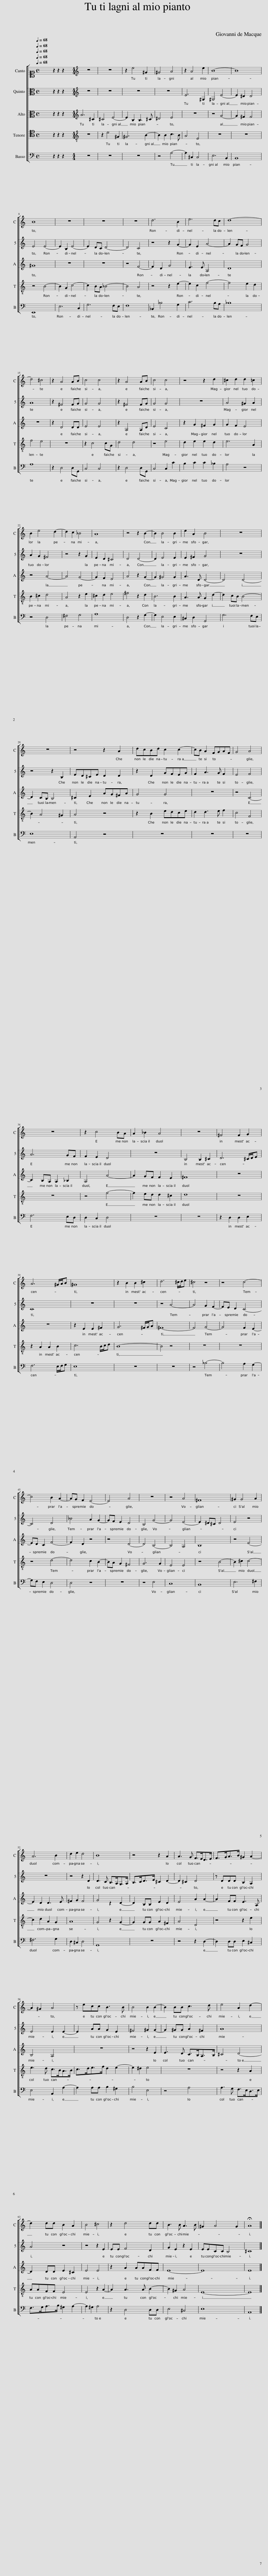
X:1
%%score [ 1 [ 2 3 ] 4 5 ]
L:1/8
Q:1/4=68
M:4/4
I:linebreak $
K:C
V:1 alto1
V:2 alto
V:3 alto
V:4 tenor
V:5 bass
V:1
 x8 | z2 z2 z2 x2 |[M:4/4][K:treble] z8 | z8 | z2 e4 ^G2 | %5
 ^G4 A4 | z2 A4 e2 | B8- | B8 |$ B8 | %10
 z8 | z8 | z8 | d6 B2 | e6 dc | %15
 d8- |$ d4 ^c4 | z2 A4 AB | c4 c4 | z2 A4 AB | %20
 c4 c4 | z4 z2 d2 | ^c2 d2 d2 =c2 |$ B2 e4 d2- | d2 c2 _B4 | %25
 A8 | z4 z2 B2- | B2 B4 B2 | e2 A2 B4 | z8 |$ %30
 z8 | z4 z2 A2 | dcBd c2 c2- | cB A2 FGAF | G4 A4 |$ %35
 z8 | z2 c4 BA | A2 _B2 A4 | z8 | ^F4 F2 G2 |$ %40
 A6 ^G/A/B | ^G8 | z2 B2 B2 ^c2 | d6 ^c/d/e | ^c4 z4 | %45
 z4 c4- |$ c4 B2 A2- | AG F2 E4- | E4 A4 | z8 | %50
 z4 A4 | ^F8 | ^G2 G4 A2 |$ A6 B2 | d2 e2 d4 | %55
 B8 | z4 z2 A2 | A3 G F>ED>E | F>GA>B ^G2 A2- |$ A2 ^G2 A4 | %60
 z ecc B3 B | B4 B2 B2- | B2 BB c3 d | e4 A2 d2- |$ d2 dd B2 A2 | %65
 B4 ^c4 | z2 d4 dd | B3 B A3 B | ^G2 A4 G2 | !fermata!A8 |] %70
V:2
 x8 | z2 z2 z2 x2 |[M:4/4][K:treble] z8 | z8 | z8 | %5
 z8 | E6 ^G,2 | ^G,4 E4- | E2 ^D2 D4 |$ E4 E4- | %10
 E2 B,2 E4- | E2 DC D4- | D4 C4 | z4 z2 G2- | G2 E2 A4- | %15
 A2 GF G4 |$ A8 | z2 ^F4 FG | G4 G4 | z2 ^F4 FG | %20
 G4 G4 | z8 | A4 ^G2 A2 |$ A2 G2 ^F4 | z4 z2 G2 | %25
 E2 D2 ^C4 | D4 D4- | D2 E4 E2 | E2 ^F2 G4 | z8 |$ %30
 z4 z2 B,2 | ED^CE D2 D2 | z2 D2 GFEG | F2 A3 G F2 | E4 F4 |$ %35
 A6 GF | F2 E2 D4 | z8 | B,4 B,2 ^C2 | D6 ^C/D/E |$ %40
 C8 | z8 | z8 | z4 A4- | A4 G2 F2- | %45
 FE D2 C4- |$ C4 D4 | _B4 A2 G2- | GF E2 D4 | B,4 G4- | %50
 G4 E4- | E2 ^D^C D4 | E4 z4 |$ z8 | z4 z2 D2 | %55
 D3 C B,>A,G,>A, | B,>CD>E ^C2 D2- | D2 ^C2 D4 | z DDD B,2 A,2 |$ E4 E2 E2- | %60
 E2 AA G2 E2 | ^F4 ^G2 G2- | G2 ^GG A2 ^F2 | A8 |$ A4 z4 | %65
 z4 z2 E2 | EE F4 D2 | G2 E2 z2 E2 | EECC B,4 | ^C8 |] %70
V:3
 x8 | z2 z2 z2 x2 |[M:4/4][K:treble] A6 ^C2 | ^C4 E4- | E2 B,2 B,3 ^C | %5
 ^D4 E4 | z8 | z4 G4- | G2 ^F2 F4 |$ ^G8 | %10
 z8 | z8 | z4 F4- | F2 D2 G4 | E3 E A,4 | %15
 D8 |$ z8 | z2 D4 DD | E4 E4 | z2 A,4 A,D | %20
 E4 C4 | z2 G2 ^F2 G2 | G2 F2 E4 |$ z4 A4- | A4 G4- | %25
 G2 F2 E4 | A4 z2 G2- | G2 ^G4 G2 | A3 D D4- | D4 D4- |$ %30
 D2 CB, B,4 | ^C2 E2 AG^FA | G4 G4 | z8 | z4 C4- |$ %35
 C2 B,A, A,2 _B,2 | A,4 A4- | A2 GF F2 E2 | ^F8 | z8 |$ %40
 z8 | z2 E2 E2 ^F2 | G6 ^F/G/A | ^F8- | F4 G4- | %45
 G4 F2 E2- |$ ED C2 F4- | F2 D2 z4 | z4 D4- | D4 B,4- | %50
 B,4 A,4 | B,8 | z4 E4- |$ E2 D2 D3 E | ^F2 G2 F4 | %55
 G4 z2 D2- | D2 B,B, E2 D2 | E4 A2 A2- | A2 FF E3 A, |$ B,4 A,4 | %60
 z8 | z4 z2 E2 | E3 D C>B,A,>B, | ^C4 D4- |$ D2 DD E2 ^C2 | %65
 E4 E4 | z2 A2 AAFF | E8- | E8 | E8 |] %70
V:4
 x8 | z2 z2 z2 x2 |[M:4/4][K:treble-8] z8 | z2 e4 ^G2 | ^G6 B2- | %5
 B2 B2 c3 B | A4 E4 | z8 | z8 |$ z4 B4- | %10
 B2 G2 c4- | c2 BA _B4- | B4 A4 | z4 z2 e2- | e2 c2 f4- | %15
 f4 e2 d2 |$ f4 e4 | z8 | z2 c4 cG | d4 d4 | %20
 z4 e4 | d2 e2 e2 d2 | e6 A2 |$ B2 ^c2 d4 | A4 z2 e2 | %25
 ^c2 d2 e4 | ^f4 z2 d2 | B6 B2 | A3 A G2 d2- | d2 cB B4- |$ %30
 B2 A4 ^G2 | A4 z4 | z2 B2 edce | d2 d3 e f2 | c4 F4 |$ %35
 z8 | z4 f4- | f2 ed d2 ^c2 | d8 | z8 |$ %40
 z2 A2 A2 B2 | c6 B/c/d | B8- | B4 z4 | z8 | %45
 z8 |$ z4 d4- | d4 c2 B2- | BA G2 ^F4 | G6 G2 | %50
 E4 E4 | z4 B4- | B2 ^c2 c4- |$ c2 d2 A2 G2 | A8 | %55
 G4 z2 G2- | G2 GG A2 ^F2 | A4 D4 | z4 z2 e2 |$ e3 d c>BA>B | %60
 c>de>f d2 e2- | e2 ^d2 e4 | z8 | z4 z2 A2 |$ AAFF E4 | %65
 E4 z2 A2- | A2 A3 A B2- | B2 ^G2 A4 | E8- | E8 |] %70
V:5
 x8 | z2 z2 z2 x2 |[M:4/4] z8 | z8 | z8 | %5
 z4 A,4- | A,2 ^C,2 C,4 | E,6 B,,2 | B,,8 |$ E,,8 | %10
 E,6 C,2 | G,6 F,E, | F,8 | _B,,2 _B,4 G,2 | C6 B,A, | %15
 _B,8 |$ A,8 | z2 D,4 D,G,, | C,4 C,4 | z2 D,4 D,G,, | %20
 C,4 C,2 C2 | B,2 C2 C2 _B,2 | A,4 z4 |$ z4 D,4 | ^F,4 G,4 | %25
 A,8 | D,4 z2 G,2- | G,2 E,4 E,2 | ^C,2 D,2 G,,4 | G,6 F,E, |$ %30
 E,8 | A,,4 z4 | z8 | z8 | z8 |$ %35
 F,6 E,D, | D,2 C,2 D,4 | z8 | z8 | z2 D,2 D,2 E,2 |$ %40
 F,6 E,/F,/G, | E,8 | z8 | z8 | z4 _B,4- | %45
 B,4 A,2 G,2- |$ G,F, E,2 D,4 | D,4 z4 | z8 | z4 E,4 | %50
 C,8 | B,,8 | E,6 ^F,2 |$ ^F,6 G,2 | D,2 ^C,2 D,4 | %55
 G,,8 | z8 | z4 z2 D,2- | D,2 D,D, E,2 ^C,2 |$ E,4 A,,2 A,2- | %60
 A,2 A,A, B,2 ^G,2 | B,4 E,4 | z4 A,4 | A,3 G, F,>E,D,>E, |$ F,>G,A,>B, ^G,2 A,2- | %65
 A,2 ^G,2 A,4 | z2 D,4 D,D, | E,4 ^C,4 | E,8 | A,,8 |] %70
